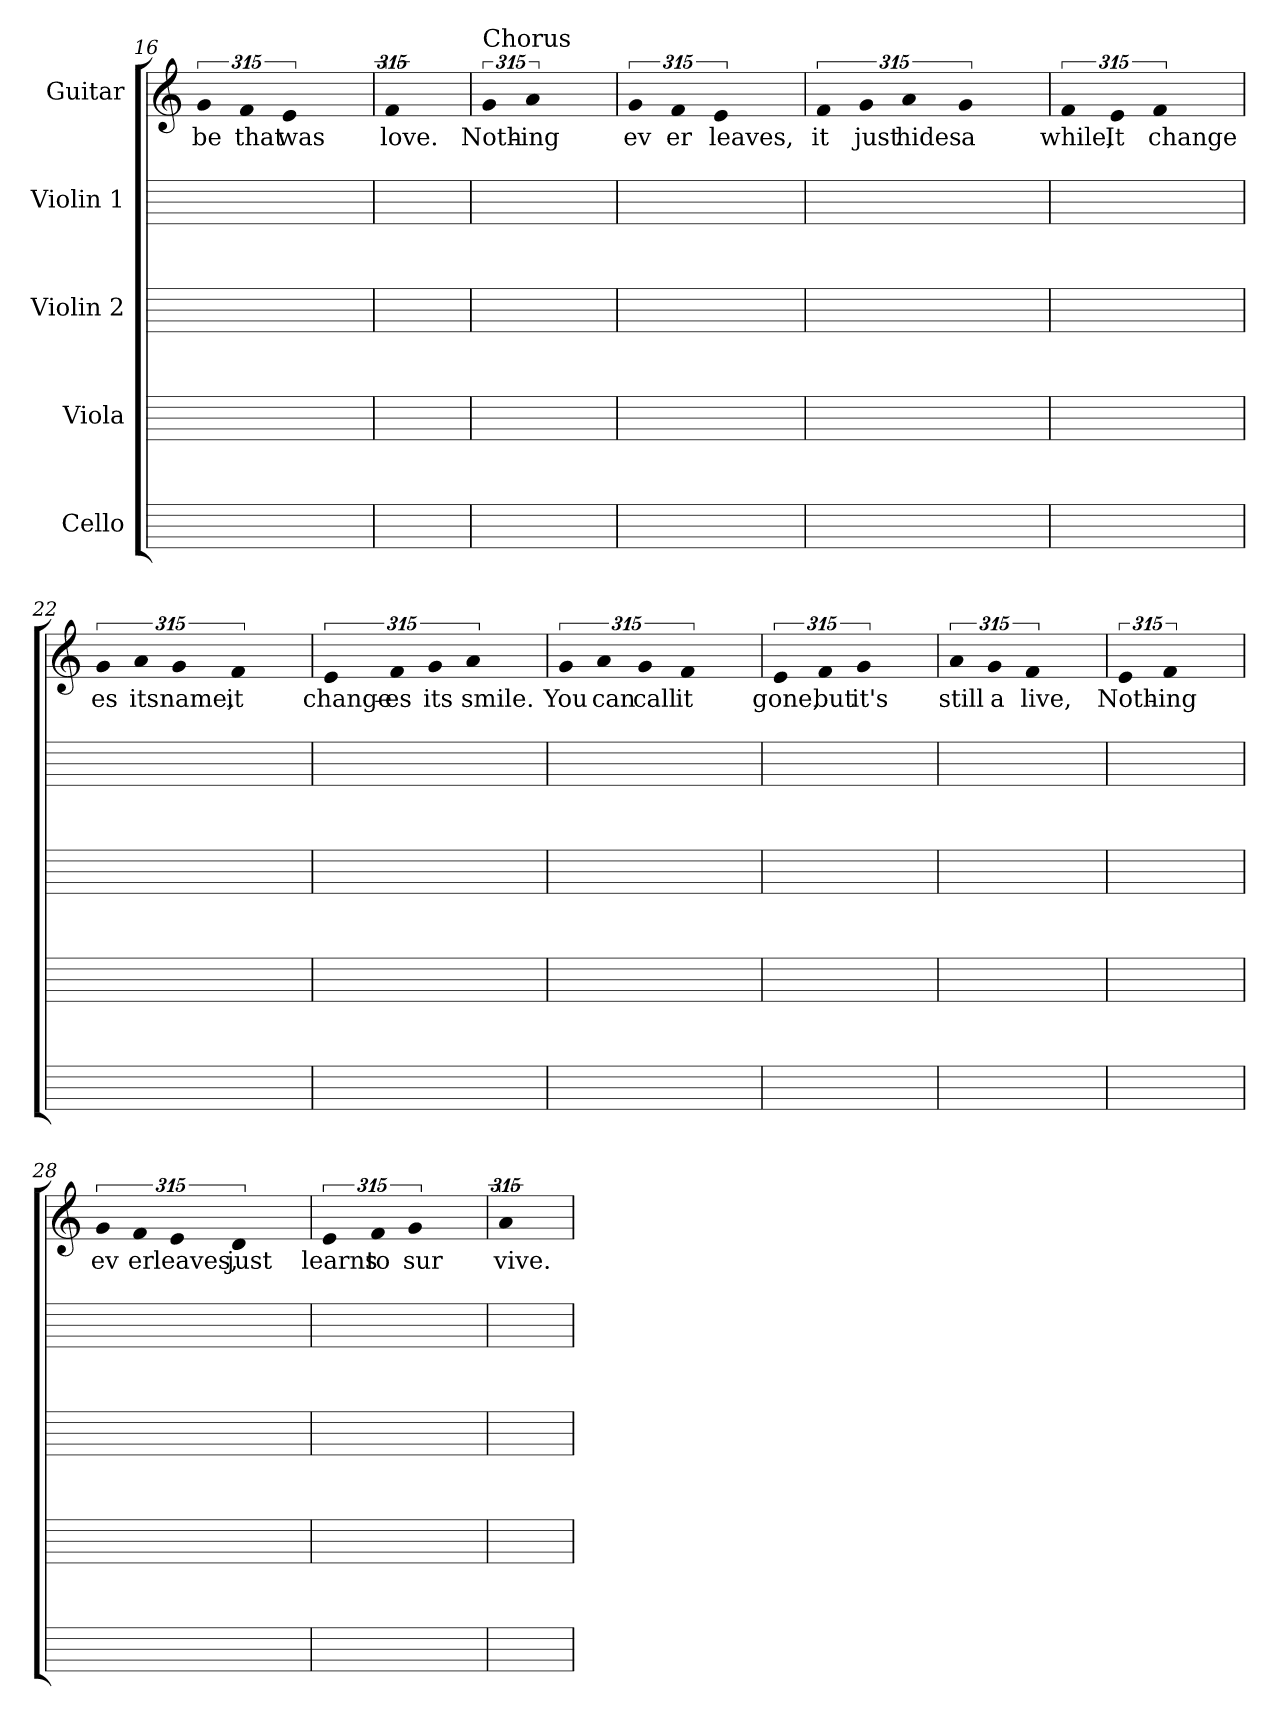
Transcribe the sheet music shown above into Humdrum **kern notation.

**kern	**kern	**kern	**kern	**kern	**text
*part5	*part4	*part3	*part2	*part1	*part1
*staff5	*staff4	*staff3	*staff2	*staff1	*staff1
*I"Cello	*I"Viola	*I"Violin 2	*I"Violin 1	*I"Guitar	*
=16	=16	=16	=16	=16	=16
!	!	!	!	!LO:N:vis=4	!
4ryy	4ryy	4ryy	4ryy	40320g	be
!	!	!	!	!LO:N:vis=4	!
.	.	.	.	40320f	that
!	!	!	!	!LO:N:vis=2	!
.	.	.	.	20160e	was
.	.	.	.	10080%2519ryy	.
=17	=17	=17	=17	=17	=17
!	!	!	!	!LO:N:vis=1	!
4ryy	4ryy	4ryy	4ryy	10080f	love.
.	.	.	.	10080%2519ryy	.
=18	=18	=18	=18	=18	=18
!	!	!	!	!LO:TX:a:t=Chorus	!
!	!	!	!	!LO:N:vis=2	!
4ryy	4ryy	4ryy	4ryy	20160g	Noth-
!	!	!	!	!LO:N:vis=2	!
.	.	.	.	20160a	-ing
.	.	.	.	10080%2519ryy	.
=19	=19	=19	=19	=19	=19
!	!	!	!	!LO:N:vis=4	!
4ryy	4ryy	4ryy	4ryy	40320g	ev
!	!	!	!	!LO:N:vis=4	!
.	.	.	.	40320f	er
!	!	!	!	!LO:N:vis=2	!
.	.	.	.	20160e	leaves,
.	.	.	.	10080%2519ryy	.
=20	=20	=20	=20	=20	=20
!	!	!	!	!LO:N:vis=4	!
4ryy	4ryy	4ryy	4ryy	40320f	it
!	!	!	!	!LO:N:vis=4	!
.	.	.	.	40320g	just
!	!	!	!	!LO:N:vis=4	!
.	.	.	.	40320a	hides
!	!	!	!	!LO:N:vis=4	!
.	.	.	.	40320g	a
.	.	.	.	10080%2519ryy	.
=21	=21	=21	=21	=21	=21
!	!	!	!	!LO:N:vis=2	!
4ryy	4ryy	4ryy	4ryy	20160f	while,
!	!	!	!	!LO:N:vis=4	!
.	.	.	.	40320e	It
!	!	!	!	!LO:N:vis=4	!
.	.	.	.	40320f	change
.	.	.	.	10080%2519ryy	.
=22	=22	=22	=22	=22	=22
!	!	!	!	!LO:N:vis=4	!
4ryy	4ryy	4ryy	4ryy	40320g	es
!	!	!	!	!LO:N:vis=4	!
.	.	.	.	40320a	its
!	!	!	!	!LO:N:vis=4	!
.	.	.	.	40320g	name,
!	!	!	!	!LO:N:vis=4	!
.	.	.	.	40320f	it
.	.	.	.	10080%2519ryy	.
=23	=23	=23	=23	=23	=23
!	!	!	!	!LO:N:vis=4	!
4ryy	4ryy	4ryy	4ryy	40320e	change-
!	!	!	!	!LO:N:vis=4	!
.	.	.	.	40320f	-es
!	!	!	!	!LO:N:vis=4	!
.	.	.	.	40320g	its
!	!	!	!	!LO:N:vis=4	!
.	.	.	.	40320a	smile.
.	.	.	.	10080%2519ryy	.
=24	=24	=24	=24	=24	=24
!	!	!	!	!LO:N:vis=4	!
4ryy	4ryy	4ryy	4ryy	40320g	You
!	!	!	!	!LO:N:vis=4	!
.	.	.	.	40320a	can
!	!	!	!	!LO:N:vis=4	!
.	.	.	.	40320g	call
!	!	!	!	!LO:N:vis=4	!
.	.	.	.	40320f	it
.	.	.	.	10080%2519ryy	.
=25	=25	=25	=25	=25	=25
!	!	!	!	!LO:N:vis=2	!
4ryy	4ryy	4ryy	4ryy	20160e	gone,
!	!	!	!	!LO:N:vis=4	!
.	.	.	.	40320f	but
!	!	!	!	!LO:N:vis=4	!
.	.	.	.	40320g	it's
.	.	.	.	10080%2519ryy	.
=26	=26	=26	=26	=26	=26
!	!	!	!	!LO:N:vis=4	!
4ryy	4ryy	4ryy	4ryy	40320a	still
!	!	!	!	!LO:N:vis=4	!
.	.	.	.	40320g	a
!	!	!	!	!LO:N:vis=2	!
.	.	.	.	20160f	live,
.	.	.	.	10080%2519ryy	.
=27	=27	=27	=27	=27	=27
!	!	!	!	!LO:N:vis=2	!
4ryy	4ryy	4ryy	4ryy	20160e	Noth-
!	!	!	!	!LO:N:vis=2	!
.	.	.	.	20160f	-ing
.	.	.	.	10080%2519ryy	.
=28	=28	=28	=28	=28	=28
!	!	!	!	!LO:N:vis=4	!
4ryy	4ryy	4ryy	4ryy	40320g	ev
!	!	!	!	!LO:N:vis=4	!
.	.	.	.	40320f	er
!	!	!	!	!LO:N:vis=4	!
.	.	.	.	40320e	leaves,
!	!	!	!	!LO:N:vis=4	!
.	.	.	.	40320d	just
.	.	.	.	10080%2519ryy	.
=29	=29	=29	=29	=29	=29
!	!	!	!	!LO:N:vis=4	!
4ryy	4ryy	4ryy	4ryy	40320e	learns
!	!	!	!	!LO:N:vis=4	!
.	.	.	.	40320f	to
!	!	!	!	!LO:N:vis=2	!
.	.	.	.	20160g	sur
.	.	.	.	10080%2519ryy	.
=30	=30	=30	=30	=30	=30
!	!	!	!	!LO:N:vis=1	!
4ryy	4ryy	4ryy	4ryy	10080a	vive.
.	.	.	.	10080%2519ryy	.
=	=	=	=	=	=
*-	*-	*-	*-	*-	*-
